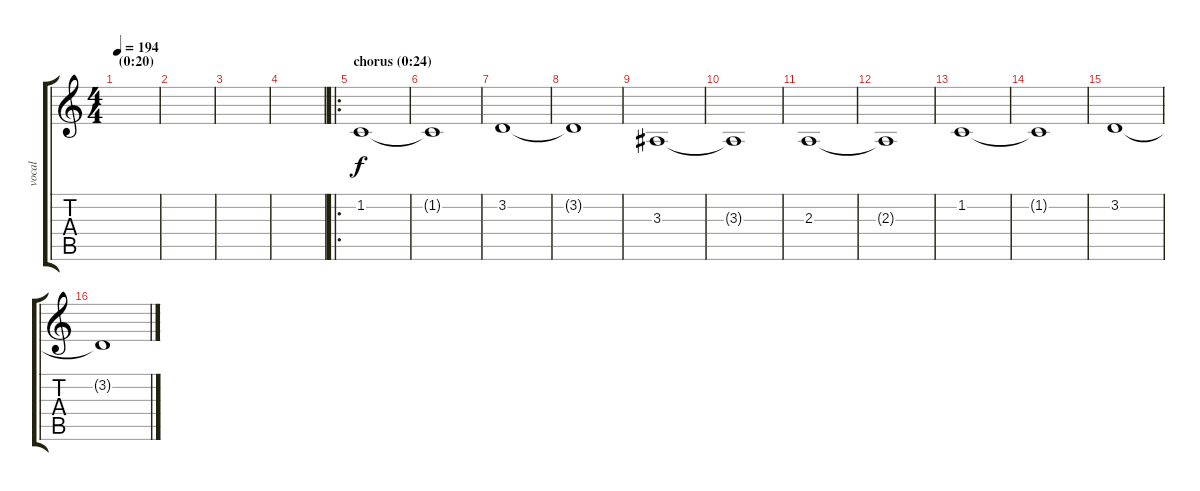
\track ("vocal" "vocal") {instrument stringensemble1}
\staff {score tabs}
\tuning (E4 B3 G3 D3 A2 E2) {hide}
\ts (4 4)
\section ("" "(0:20)")
\tempo 194
\clef g2
\ks c
|
|
|
|
\ro
\section ("" "chorus (0:24)")
1.2.1 |
1.2{t}.1 |
3.2.1 |
3.2{t}.1 |
3.3.1 |
3.3{t}.1 |
2.3.1 |
2.3{t}.1 |
1.2.1 |
1.2{t}.1 |
3.2.1 |
3.2{t}.1
